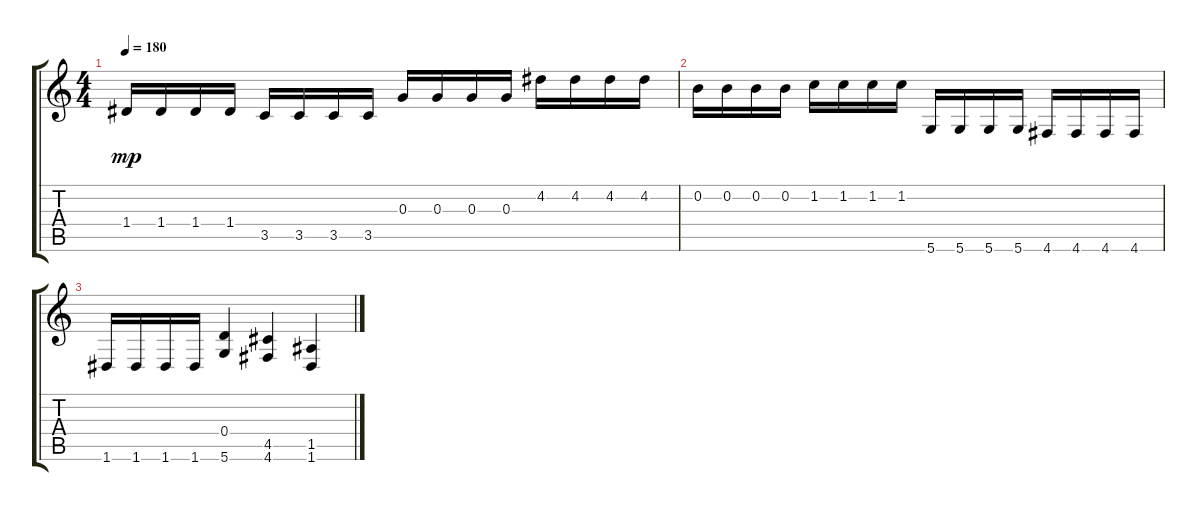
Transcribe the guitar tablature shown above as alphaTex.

\track "" {instrument overdrivenguitar}
\staff {score tabs}
\tuning (E4 B3 G3 D3 A2 D2) {hide}
\ts (4 4)
\tempo 180
\clef g2
\ks c
1.4.16{dy mp} 1.4.16 1.4.16 1.4.16 3.5.16 3.5.16 3.5.16 3.5.16 0.3.16 0.3.16 0.3.16 0.3.16 4.2.16 4.2.16 4.2.16 4.2.16 |
0.2.16 0.2.16 0.2.16 0.2.16 1.2.16 1.2.16 1.2.16 1.2.16 5.6.16 5.6.16 5.6.16 5.6.16 4.6.16 4.6.16 4.6.16 4.6.16 |
1.6.16 1.6.16 1.6.16 1.6.16 (0.4 5.6).4 (4.5 4.6).4 (1.5 1.6).4
